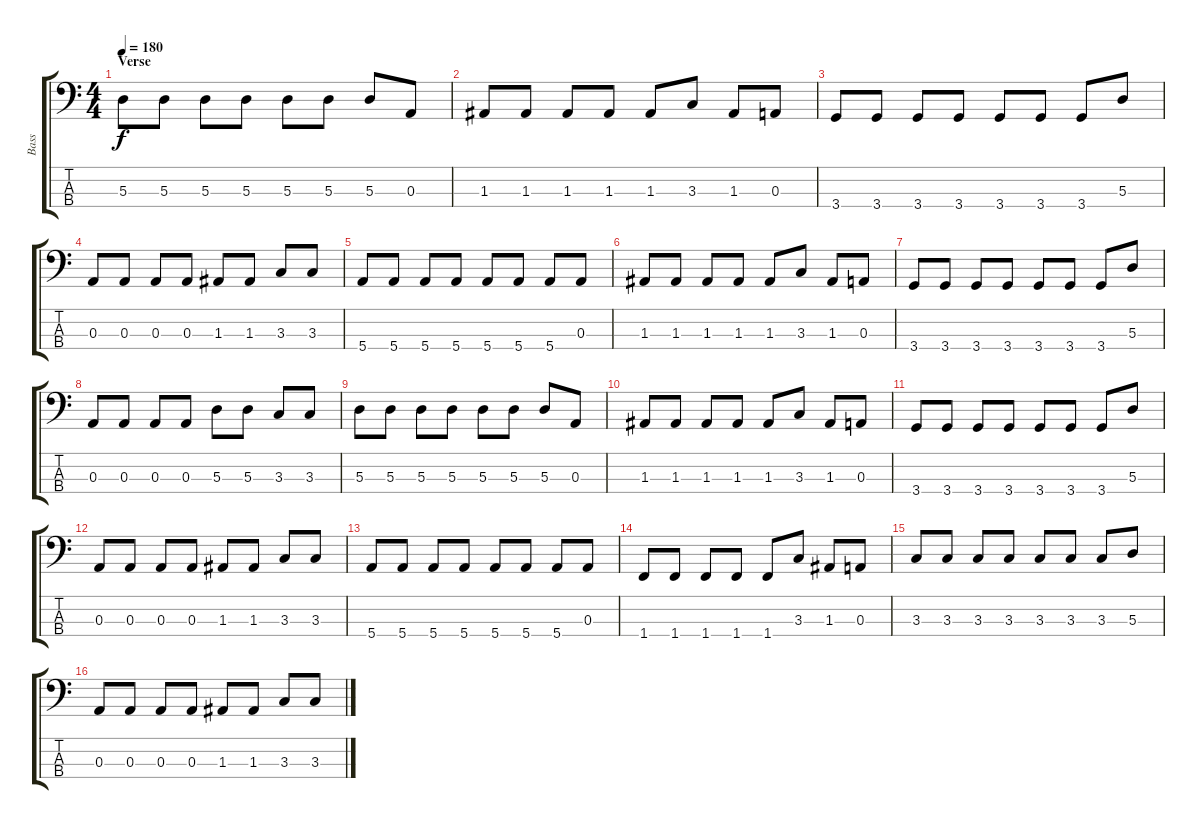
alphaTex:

\track ("Bass" "Bass") {instrument electricbassfinger}
\staff {score tabs}
\tuning (G2 D2 A1 E1) {hide}
\ts (4 4)
\section ("" "Verse")
\tempo 180
\clef f4
\ks c
5.3.8{dy f} 5.3.8 5.3.8 5.3.8 5.3.8 5.3.8 5.3.8 0.3.8 |
1.3.8 1.3.8 1.3.8 1.3.8 1.3.8 3.3.8 1.3.8 0.3.8 |
3.4.8 3.4.8 3.4.8 3.4.8 3.4.8 3.4.8 3.4.8 5.3.8 |
0.3.8 0.3.8 0.3.8 0.3.8 1.3.8 1.3.8 3.3.8 3.3.8 |
5.4.8 5.4.8 5.4.8 5.4.8 5.4.8 5.4.8 5.4.8 0.3.8 |
1.3.8 1.3.8 1.3.8 1.3.8 1.3.8 3.3.8 1.3.8 0.3.8 |
3.4.8 3.4.8 3.4.8 3.4.8 3.4.8 3.4.8 3.4.8 5.3.8 |
0.3.8 0.3.8 0.3.8 0.3.8 5.3.8 5.3.8 3.3.8 3.3.8 |
5.3.8 5.3.8 5.3.8 5.3.8 5.3.8 5.3.8 5.3.8 0.3.8 |
1.3.8 1.3.8 1.3.8 1.3.8 1.3.8 3.3.8 1.3.8 0.3.8 |
3.4.8 3.4.8 3.4.8 3.4.8 3.4.8 3.4.8 3.4.8 5.3.8 |
0.3.8 0.3.8 0.3.8 0.3.8 1.3.8 1.3.8 3.3.8 3.3.8 |
5.4.8 5.4.8 5.4.8 5.4.8 5.4.8 5.4.8 5.4.8 0.3.8 |
1.4.8 1.4.8 1.4.8 1.4.8 1.4.8 3.3.8 1.3.8 0.3.8 |
3.3.8 3.3.8 3.3.8 3.3.8 3.3.8 3.3.8 3.3.8 5.3.8 |
0.3.8 0.3.8 0.3.8 0.3.8 1.3.8 1.3.8 3.3.8 3.3.8
